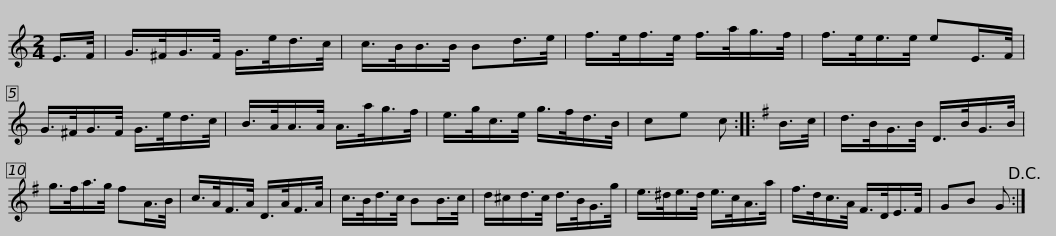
X:1
L:1/8
M:2/4
I:linebreak $
K:C
V:1 treble
V:1
 E/>F/ | G/>^F/G/>F/ G/>e/d/>c/ | c/>B/B/>B/ Bd/>e/ | f/>e/f/>e/ f/>a/g/>f/ | f/>e/e/>e/ eE/>F/ | %5
 G/>^F/G/>F/ G/>e/d/>c/ |$ B/>A/A/>A/ A/>a/g/>f/ | e/>g/c/>e/ g/>f/d/>B/ | ce c ::[K:G] B/>c/ | %10
 d/>B/G/>B/ D/>B/G/>B/ | g/>f/a/>g/ fA/>B/ |$ c/>A/F/>A/ D/>A/F/>A/ | c/>B/d/>c/ BB/>c/ | d/^c/d/>c/ d/>B/G/>g/ | %15
 e/>^d/e/>d/ e/>c/A/>a/ | f/>d/c/>A/ F/>D/E/>F/ |$ GB G!D.C.! :| %18
